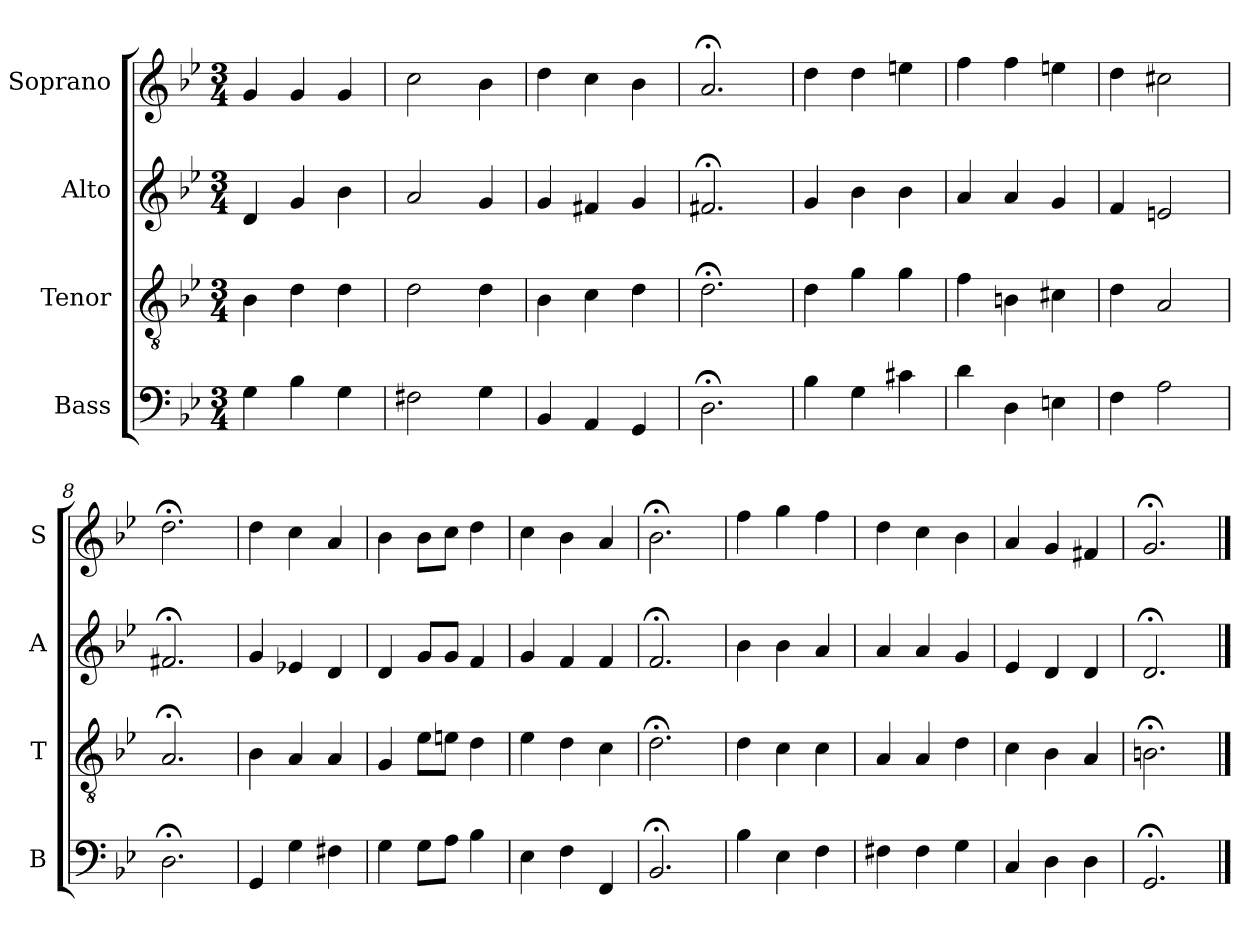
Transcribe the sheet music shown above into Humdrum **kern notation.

**kern	**kern	**kern	**kern
*part4	*part3	*part2	*part1
*staff4	*staff3	*staff2	*staff1
*I"Bass	*I"Tenor	*I"Alto	*I"Soprano
*I'B	*I'T	*I'A	*I'S
*clefF4	*clefGv2	*clefG2	*clefG2
*k[b-e-]	*k[b-e-]	*k[b-e-]	*k[b-e-]
*g:	*g:	*g:	*g:
*M3/4	*M3/4	*M3/4	*M3/4
*MM100	*MM100	*MM100	*MM100
=1	=1	=1	=1
4G	4B-	4d	4g
4B-	4d	4g	4g
4G	4d	4b-	4g
=2	=2	=2	=2
2F#X	2d	2a	2cc
4G	4d	4g	4b-
=3	=3	=3	=3
4BB-	4B-	4g	4dd
4AA	4c	4f#X	4cc
4GG	4d	4g	4b-
=4	=4	=4	=4
2.D;<	2.d;<	2.f#X;<	2.a;<
=5	=5	=5	=5
4B-	4d	4g	4dd
4G	4g	4b-	4dd
4c#X	4g	4b-	4een
=6	=6	=6	=6
4d	4f	4a	4ff
4D	4Bn	4a	4ff
4En	4c#X	4g	4een
=7	=7	=7	=7
4F	4d	4f	4dd
2A	2A	2en	2cc#X
=8	=8	=8	=8
2.D;<	2.A;<	2.f#X;<	2.dd;<
=9	=9	=9	=9
4GG	4B-	4g	4dd
4G	4A	4e-X	4cc
4F#X	4A	4d	4a
=10	=10	=10	=10
4G	4G	4d	4b-
8G\L	8e-\L	8g/L	8b-\L
8A\J	8en\J	8g/J	8cc\J
4B-	4d	4f	4dd
=11	=11	=11	=11
4E-	4e-	4g	4cc
4F	4d	4f	4b-
4FF	4c	4f	4a
=12	=12	=12	=12
2.BB-;<	2.d;<	2.f;<	2.b-;<
=13	=13	=13	=13
4B-	4d	4b-	4ff
4E-	4c	4b-	4gg
4F	4c	4a	4ff
=14	=14	=14	=14
4F#X	4A	4a	4dd
4F#	4A	4a	4cc
4G	4d	4g	4b-
=15	=15	=15	=15
4C	4c	4e-	4a
4D	4B-	4d	4g
4D	4A	4d	4f#X
=16	=16	=16	=16
2.GG;<	2.Bn;<	2.d;<	2.g;<
==	==	==	==
*-	*-	*-	*-
